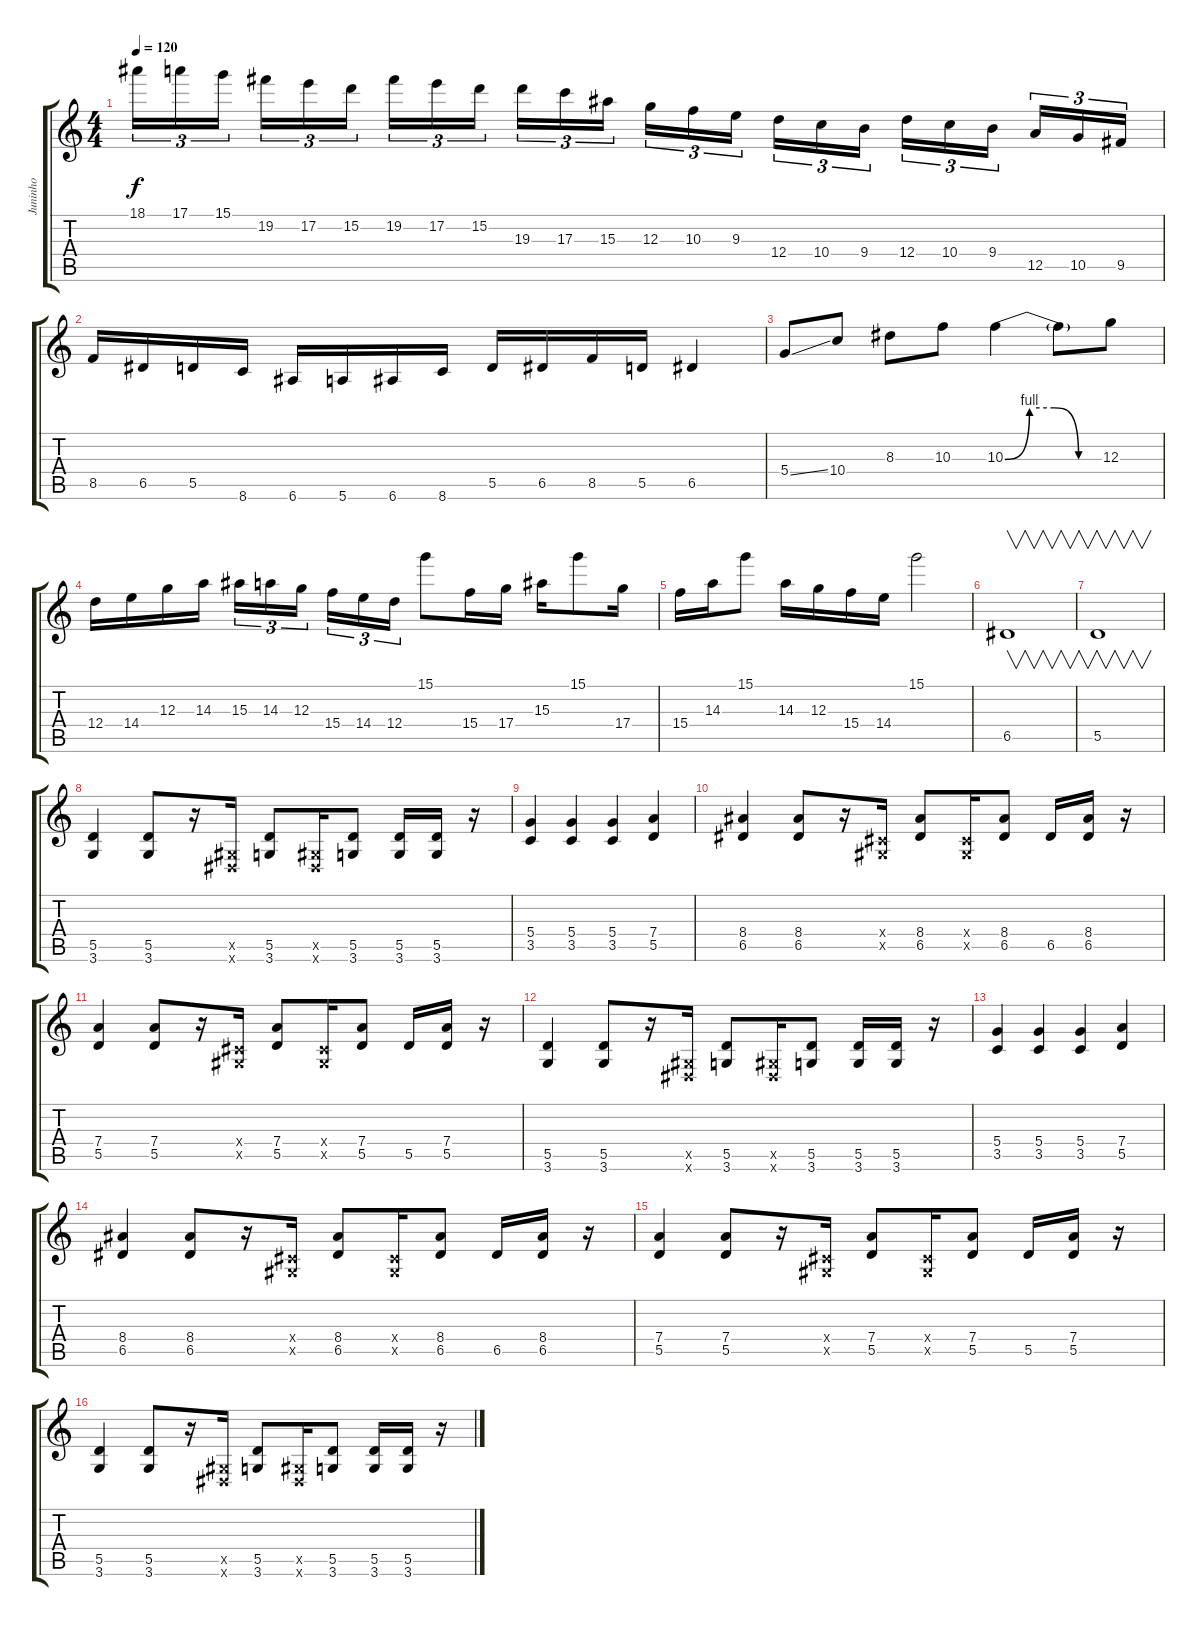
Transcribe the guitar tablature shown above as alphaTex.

\track ("Juninho" "Juninho") {instrument distortionguitar}
\staff {score tabs}
\tuning (E4 B3 G3 D3 A2 E2) {hide}
\ts (4 4)
\tempo 120
\clef g2
\ks c
18.1.16{tu (3 2) dy f} 17.1.16{tu (3 2)} 15.1.16{tu (3 2)} 19.2.16{tu (3 2)} 17.2.16{tu (3 2)} 15.2.16{tu (3 2)} 19.2.16{tu (3 2)} 17.2.16{tu (3 2)} 15.2.16{tu (3 2)} 19.3.16{tu (3 2)} 17.3.16{tu (3 2)} 15.3.16{tu (3 2)} 12.3.16{tu (3 2)} 10.3.16{tu (3 2)} 9.3.16{tu (3 2)} 12.4.16{tu (3 2)} 10.4.16{tu (3 2)} 9.4.16{tu (3 2)} 12.4.16{tu (3 2)} 10.4.16{tu (3 2)} 9.4.16{tu (3 2)} 12.5.16{tu (3 2)} 10.5.16{tu (3 2)} 9.5.16{tu (3 2)} |
8.5.16 6.5.16 5.5.16 8.6.16 6.6.16 5.6.16 6.6.16 8.6.16 5.5.16 6.5.16 8.5.16 5.5.16 6.5.4 |
5.4{ss}.8 10.4.8 8.3.8 10.3.8 10.3{be (custom 0 0 15 4 30 4 45 0 60 0)}.4 10.3{t}.8 12.3.8 |
12.4.16 14.4.16 12.3.16 14.3.16 15.3.16{tu (3 2)} 14.3.16{tu (3 2)} 12.3.16{tu (3 2)} 15.4.16{tu (3 2)} 14.4.16{tu (3 2)} 12.4.16{tu (3 2)} 15.1.8 15.4.16 17.4.16 15.3.16 15.1.8 17.4.16 |
15.4.16 14.3.16 15.1.8 14.3.16 12.3.16 15.4.16 14.4.16 15.1.2 |
6.5.1{v} |
5.5.1{v} |
(5.5 3.6).4 (5.5 3.6).8 r.16 (-1.5{x} -1.6{x}).16 (5.5 3.6).8 (-1.5{x} -1.6{x}).16 (5.5 3.6).8 (5.5 3.6).16 (5.5 3.6).16 r.16 |
(5.4 3.5).4 (5.4 3.5).4 (5.4 3.5).4 (7.4 5.5).4 |
(8.4 6.5).4 (8.4 6.5).8 r.16 (-1.4{x} -1.5{x}).16 (8.4 6.5).8 (-1.4{x} -1.5{x}).16 (8.4 6.5).8 6.5.16 (8.4 6.5).16 r.16 |
(7.4 5.5).4 (7.4 5.5).8 r.16 (-1.4{x} -1.5{x}).16 (7.4 5.5).8 (-1.4{x} -1.5{x}).16 (7.4 5.5).8 5.5.16 (7.4 5.5).16 r.16 |
(5.5 3.6).4 (5.5 3.6).8 r.16 (-1.5{x} -1.6{x}).16 (5.5 3.6).8 (-1.5{x} -1.6{x}).16 (5.5 3.6).8 (5.5 3.6).16 (5.5 3.6).16 r.16 |
(5.4 3.5).4 (5.4 3.5).4 (5.4 3.5).4 (7.4 5.5).4 |
(8.4 6.5).4 (8.4 6.5).8 r.16 (-1.4{x} -1.5{x}).16 (8.4 6.5).8 (-1.4{x} -1.5{x}).16 (8.4 6.5).8 6.5.16 (8.4 6.5).16 r.16 |
(7.4 5.5).4 (7.4 5.5).8 r.16 (-1.4{x} -1.5{x}).16 (7.4 5.5).8 (-1.4{x} -1.5{x}).16 (7.4 5.5).8 5.5.16 (7.4 5.5).16 r.16 |
(5.5 3.6).4 (5.5 3.6).8 r.16 (-1.5{x} -1.6{x}).16 (5.5 3.6).8 (-1.5{x} -1.6{x}).16 (5.5 3.6).8 (5.5 3.6).16 (5.5 3.6).16 r.16
